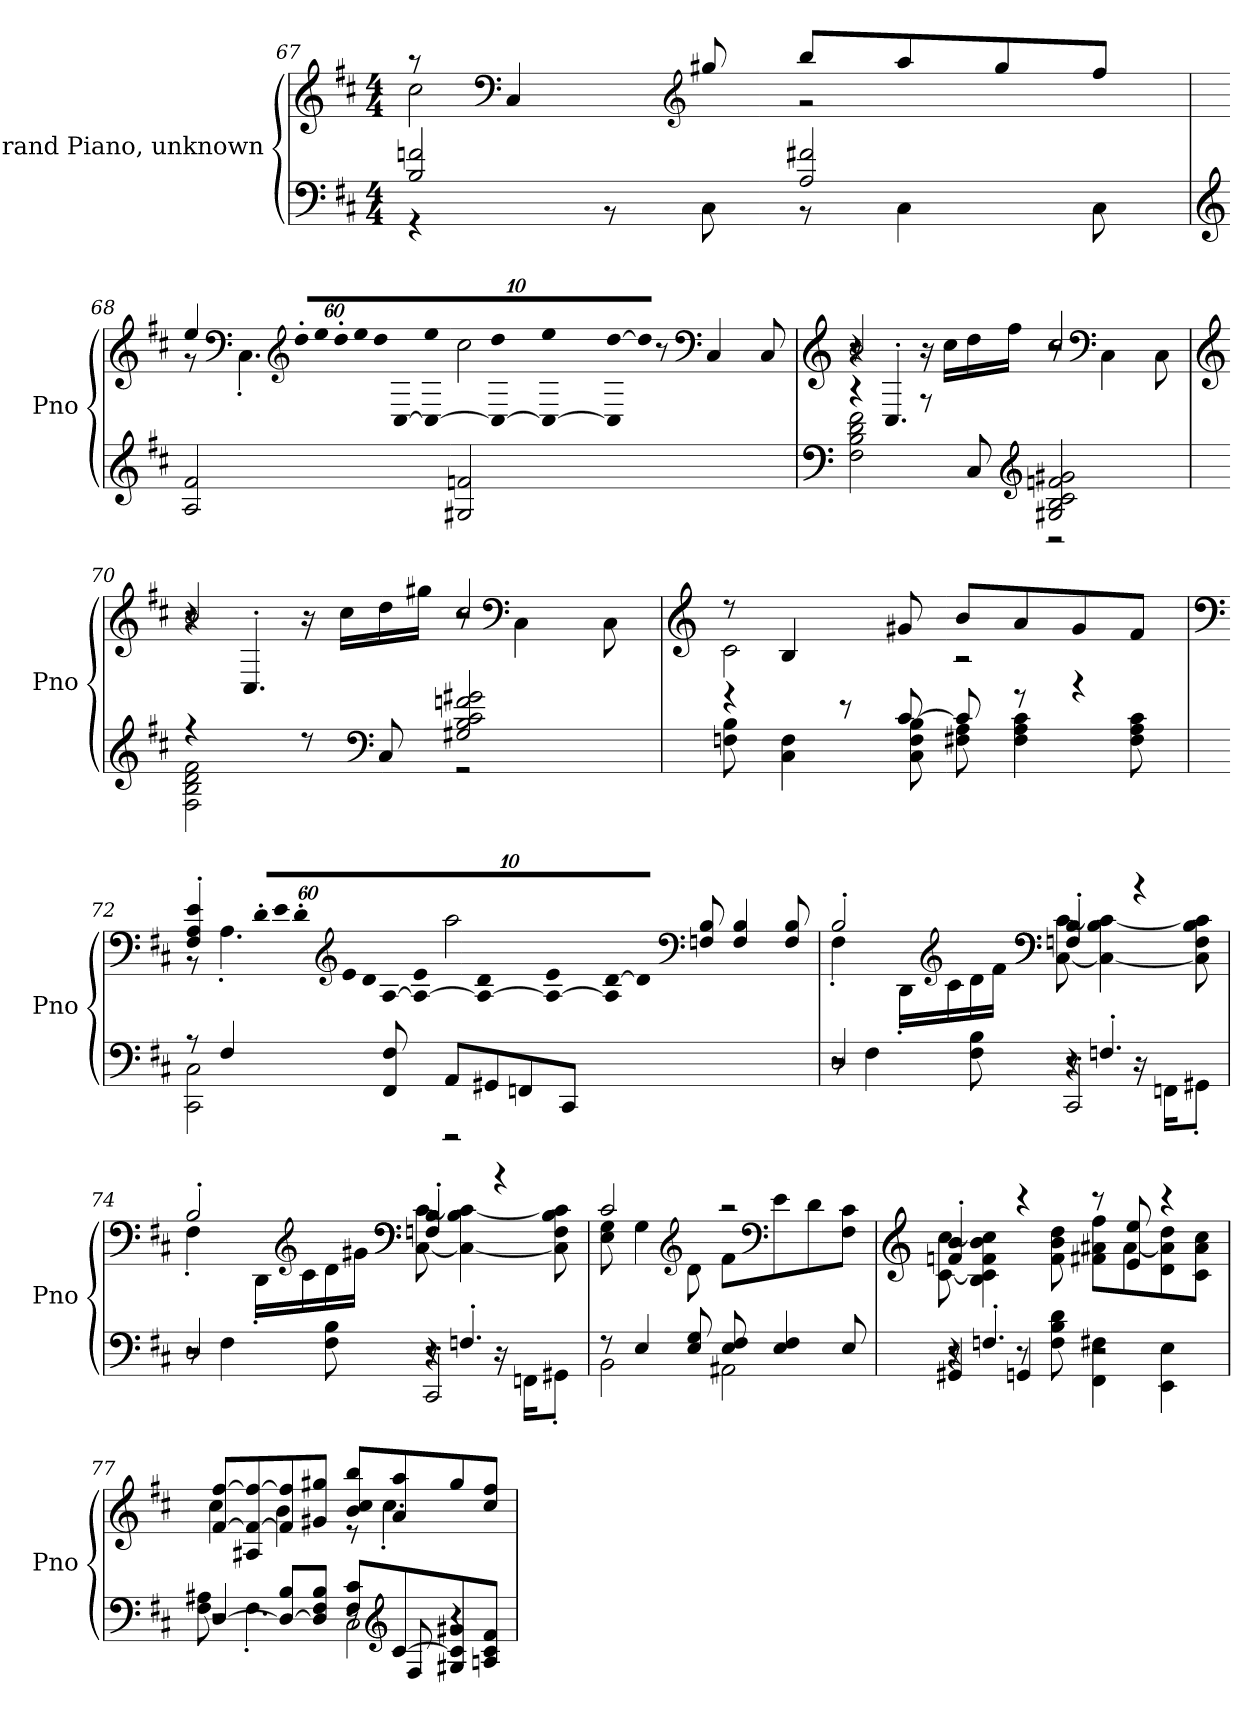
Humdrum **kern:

**kern	**kern
*part1	*part1
*staff2	*staff1
*I"Grand Piano, unknown	*
*I'Pno	*
*clefF4	*clefG2
*k[f#c#]	*k[f#c#]
*M4/4	*M4/4
=67	=67
*^	*^
2B/ 2fn/	4r	8r	2cc#\
*	*	*clefF4	*
.	.	4C#/	.
.	8r	.	.
*	*	*clefG2	*
.	8C#\	8gg#X/	.
2A/ 2f#X/	8r	8bb/L	2r
.	4C#\	8aa/	.
.	.	8gg#/	.
.	8C#\	8ff#/J	.
*v	*v	*	*
!!LO:LB:g=z	!!
=68	=68	=68
*clefG2	*	*
2A/ 2f#/	4ee/	8r
*	*clefF4	*
.	.	4.C#'\
*	*clefG2	*
*	*Xbrackettup	*
!	!LO:N:vis=32	!
.	1920%53dd'/LLL	.
!	!LO:N:vis=32	!
.	1920%53ee/	.
!	!LO:N:vis=32	!
.	1920%53dd'/	.
!	!LO:N:vis=32	!
.	1920%53ee/	.
!	!LO:N:vis=64	!
.	640%9dd/L	.
!	!LO:N:vis=64	!
.	[640%9C#/J	.
!	!LO:N:vis=32	!
.	1920%53C#/_ 1920%53ee/	.
!	!LO:N:vis=32	!
.	1920%53C#/_ 1920%53dd/	.
!	!LO:N:vis=32	!
.	1920%53C#/_ 1920%53ee/	.
!	!LO:N:vis=64	!
.	640%9C#/] [640%9dd/L	.
!	!LO:N:vis=64	!
.	640%9dd/JJJJ]	.
.	8r	.
2G#X/ 2fn/	.	2cc#\
*	*clefF4	*
.	4C#/	.
.	8C#/	.
.	1920ryy	.
*	*v	*v
=69	=69
*clefF4	*clefG2
*^	*^
*	*	*	*^
4r	2F#\ 2B\ 2d\ 2f#\	2b/	4r	8r
.	.	.	.	4.C#'/
8r	.	.	16r	.
.	.	.	16cc#\LL	.
8C#/	.	.	16dd\	.
.	.	.	16ff#\JJ	.
*clefG2	*	*	*	*
2G#X/ 2B/ 2c#/ 2fn/ 2g#X/	2r	2cc#/	8r	2r
*	*	*clefF4	*	*
.	.	.	4C#\	.
.	.	.	8C#\	.
!!LO:LB:g=z	!!	!!
=70	=70	=70	=70	=70
*	*	*clefG2	*	*
4r	2F#\ 2B\ 2d\ 2f#\	2b/	4r	8r
.	.	.	.	4.C#'/
8r	.	.	16r	.
.	.	.	16cc#\LL	.
*clefF4	*	*	*	*
8C#/	.	.	16dd\	.
.	.	.	16gg#X\JJ	.
2G#X/ 2B/ 2c#/ 2fn/ 2g#X/	2r	2cc#/	8r	2r
*	*	*clefF4	*	*
.	.	.	4C#\	.
.	.	.	8C#\	.
*	*	*v	*v	*v
=71	=71	=71
*	*	*clefG2
*	*	*^
4r	8Fn\ 8B\	8r	2c#\
.	4C#\ 4F\	4B/	.
8r	.	.	.
[8c#/	8C#\ 8F\ 8B\	8g#X/	.
8c#/]	8F#X\ 8A\	8b/L	2r
8r	4F#\ 4A\ 4c#\	8a/	.
4r	.	8g#/	.
.	8F#\ 8A\ 8c#\	8f#/J	.
!!LO:PB:g=z	!!
=72	=72	=72	=72
*	*	*clefF4	*
8r	2CC#\ 2C#\	4F#/' 4A/' 4e/'	8r
4F#/	.	.	4.A'\
!	!	!LO:N:vis=32	!
.	.	1920%53d'/LLL	.
!	!	!LO:N:vis=32	!
.	.	1920%53e/	.
!	!	!LO:N:vis=32	!
.	.	1920%53d'/	.
*	*	*clefG2	*
!	!	!LO:N:vis=32	!
.	.	1920%53e/	.
!	!	!LO:N:vis=64	!
.	.	640%9d/L	.
!	!	!LO:N:vis=64	!
.	.	[640%9A/J	.
8FF#/ 8F#/	.	.	.
!	!	!LO:N:vis=32	!
.	.	1920%53A/_ 1920%53e/	.
!	!	!LO:N:vis=32	!
.	.	1920%53A/_ 1920%53d/	.
!	!	!LO:N:vis=32	!
.	.	1920%53A/_ 1920%53e/	.
!	!	!LO:N:vis=64	!
.	.	640%9A/] [640%9d/L	.
!	!	!LO:N:vis=64	!
.	.	640%9d/JJJJ]	.
*	*	*clefF4	*
.	.	8Fn/ 8B/	.
8AA/L	2r	.	2c#\
.	.	4F/ 4B/	.
8GG#X/	.	.	.
8FFn/	.	.	.
.	.	8F/ 8B/	.
8CC#/J	.	.	.
.	.	1920ryy	.
=73	=73	=73	=73
*	*^	*	*
2r	8r	2D/	2B'/	4F#'\
.	4F#\	.	.	.
.	.	.	.	16DD'\LL
*	*	*	*clefG2	*
.	.	.	.	16c#\
.	8F#\ 8B\	.	.	16d\
.	.	.	.	16f#\JJ
*	*	*	*clefF4	*
8r	4r	2CC#'/	4Fn/' 4B/'	[8C#\ [8c#\
4.Fn'/	.	.	.	4C#\_ 4B\ 4c#\_
.	16r	.	4r	.
.	16FFn\KL	.	.	.
.	8GG#X'\J	.	.	8C#\] 8F\ 8B\ 8c#\]
!!LO:LB:g=z	!!
=74	=74	=74	=74	=74
2r	8r	2D/	2B'/	4F#'\
.	4F#\	.	.	.
.	.	.	.	16DD'\LL
*	*	*	*clefG2	*
.	.	.	.	16c#\
.	8F#\ 8B\	.	.	16d\
.	.	.	.	16g#X\JJ
*	*	*	*clefF4	*
8r	4r	2CC#'/	4Fn/' 4B/'	[8C#\ [8c#\
4.Fn'/	.	.	.	4C#\_ 4B\ 4c#\_
.	16r	.	4r	.
.	16FFn\KL	.	.	.
.	8GG#X'\J	.	.	8C#\] 8F\ 8B\ 8c#\]
*	*v	*v	*	*
=75	=75	=75	=75
8r	2BB\	2c#/	8E\ 8G\
4E/	.	.	4G\
*	*	*clefG2	*
8E/ 8G/	.	.	8d\
8E/ 8F#/	2AA#X\	2r	8f#\L
*	*	*clefF4	*
4E/ 4F#/	.	.	8e\
.	.	.	8d\
8E/	.	.	8F#\ 8c#\J
*v	*v	*	*
!!LO:LB:g=z	!!
=76	=76	=76
*	*clefG2	*
*^	*	*
*	*^	*	*
8r	4r	4GG#X/	4fn/' 4b/'	[8c#\ [8cc#\
4.Fn'/	.	.	.	4B\ 4c#\] 4f\ 4b\ 4cc#\]
.	8r	4GGn/	4r	.
.	8F\ 8B\ 8d\	.	.	8f\ 8b\ 8dd\
2r	4FF#\ 4F#X\	2r	8r	8f#X\ 8a#X\ 8ff#\L
.	.	.	8e/ 8ee/	[8a#\
.	4EE\ 4E\	.	4r	8d\ 8a#\] 8dd\
.	.	.	.	8c#\ 8a#\ 8cc#\J
=77	=77	=77	=77	=77
[4D/	8F#\ 8A#X\	2r	[8f#/ [8ff#/L	4cc#\
.	4.F#'\	.	8A#X/ 8f#/_ 8ff#/_	.
8D/_ 8B/L	.	.	8f#/] 8ff#/]	4b\
8D/] 8F#/ 8B/J	.	.	8g#X/ 8gg#X/J	.
8F#/ 8c#/L	2C#\	8r	8b/ 8cc#/ 8bb/L	8r
*clefG2	*	*	*	*
[8c#/	.	8F#/	8a/ 8aa/	4.cc#'\
8G#X/ 8c#/] 8g#X/	.	4r	8gg#/	.
8An/ 8c#/ 8f#/J	.	.	8cc#/ 8ff#/J	.
*v	*v	*v	*	*
*	*v	*v
=	=
*-	*-
